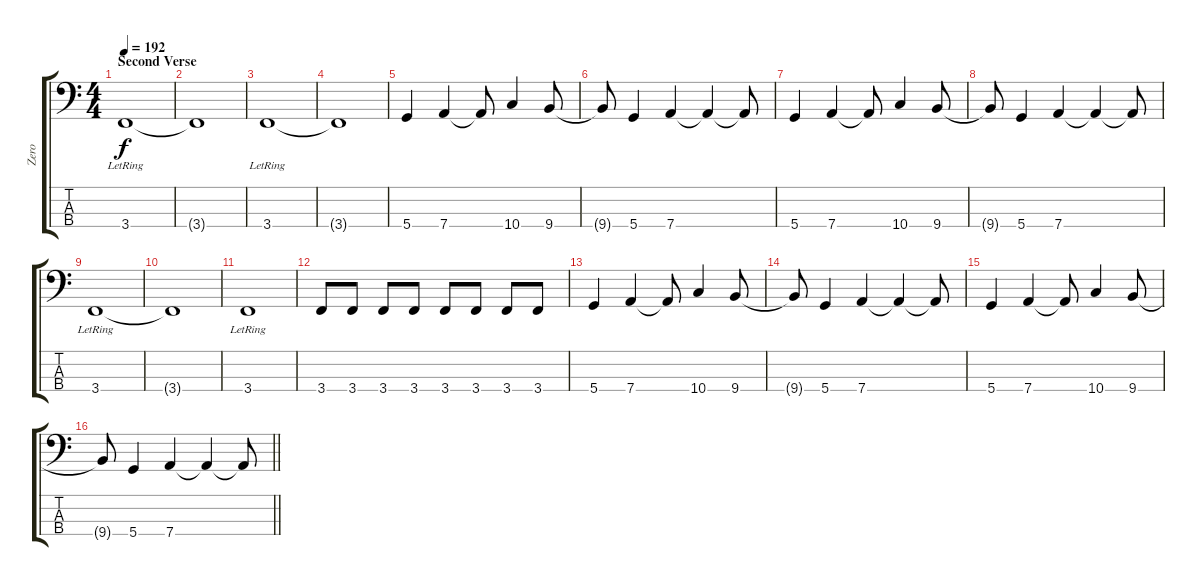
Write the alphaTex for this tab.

\track ("Zero" "Zero") {instrument electricbassfinger}
\staff {score tabs}
\tuning (G2 D2 A1 D1) {hide}
\ts (4 4)
\section ("" "Second Verse")
\tempo 192
\clef f4
\ks c
3.4{lr}.1{dy f} |
3.4{t}.1 |
3.4{lr}.1 |
3.4{t}.1 |
5.4.4 7.4.4 7.4{t}.8 10.4.4 9.4.8 |
9.4{t}.8 5.4.4 7.4.4 7.4{t}.4 7.4{t}.8 |
5.4.4 7.4.4 7.4{t}.8 10.4.4 9.4.8 |
9.4{t}.8 5.4.4 7.4.4 7.4{t}.4 7.4{t}.8 |
3.4{lr}.1 |
3.4{t}.1 |
3.4{lr}.1 |
3.4.8 3.4.8 3.4.8 3.4.8 3.4.8 3.4.8 3.4.8 3.4.8 |
5.4.4 7.4.4 7.4{t}.8 10.4.4 9.4.8 |
9.4{t}.8 5.4.4 7.4.4 7.4{t}.4 7.4{t}.8 |
5.4.4 7.4.4 7.4{t}.8 10.4.4 9.4.8 |
\barLineRight lightlight
9.4{t}.8 5.4.4 7.4.4 7.4{t}.4 7.4{t}.8
